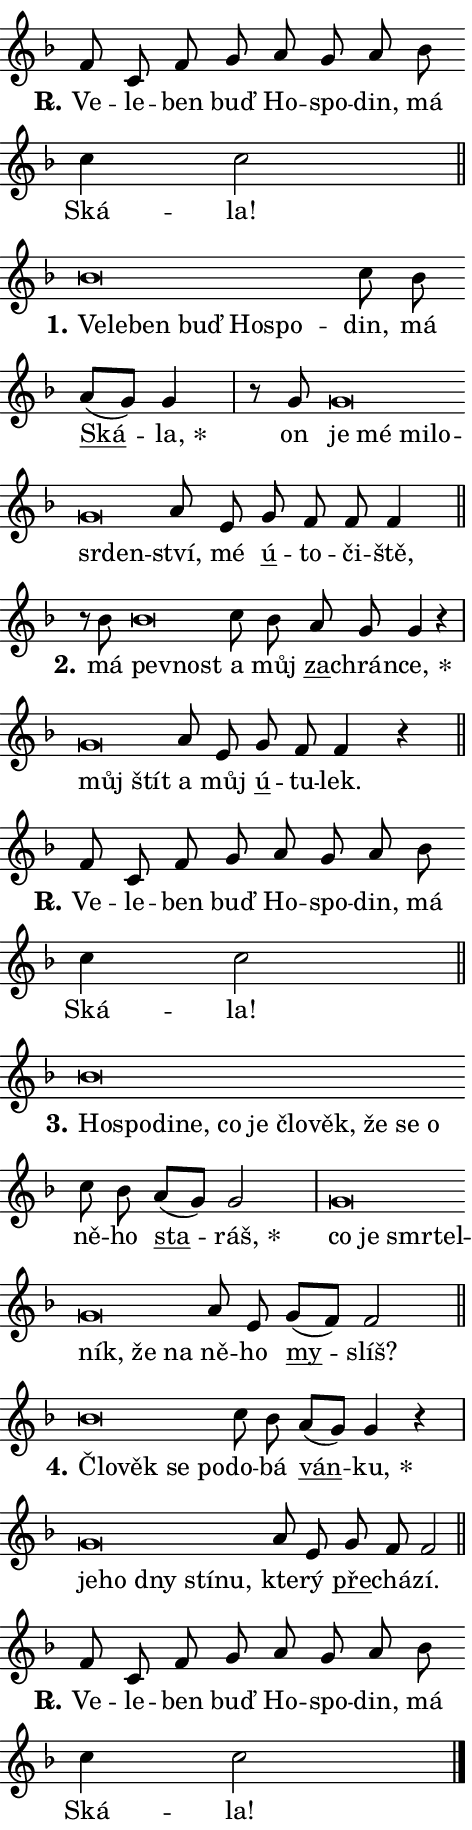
\version "2.24.0"
\header { tagline = "" }
\paper {
  indent = 0\cm
  top-margin = 0\cm
  right-margin = 0.13\cm % to fit lyric hyphens
  bottom-margin = 0\cm
  left-margin = 0\cm
  paper-width = 8\cm
  page-breaking = #ly:one-page-breaking
  system-system-spacing.basic-distance = #11
  score-system-spacing.basic-distance = #11
  ragged-last = ##f
}


%% Author: Thomas Morley
%% https://lists.gnu.org/archive/html/lilypond-user/2020-05/msg00002.html
#(define (line-position grob)
"Returns position of @var[grob} in current system:
   @code{'start}, if at first time-step
   @code{'end}, if at last time-step
   @code{'middle} otherwise
"
  (let* ((col (ly:item-get-column grob))
         (ln (ly:grob-object col 'left-neighbor))
         (rn (ly:grob-object col 'right-neighbor))
         (col-to-check-left (if (ly:grob? ln) ln col))
         (col-to-check-right (if (ly:grob? rn) rn col))
         (break-dir-left
           (and
             (ly:grob-property col-to-check-left 'non-musical #f)
             (ly:item-break-dir col-to-check-left)))
         (break-dir-right
           (and
             (ly:grob-property col-to-check-right 'non-musical #f)
             (ly:item-break-dir col-to-check-right))))
        (cond ((eqv? 1 break-dir-left) 'start)
              ((eqv? -1 break-dir-right) 'end)
              (else 'middle))))

#(define (tranparent-at-line-position vctor)
  (lambda (grob)
  "Relying on @code{line-position} select the relevant enry from @var{vctor}.
Used to determine transparency,"
    (case (line-position grob)
      ((end) (not (vector-ref vctor 0)))
      ((middle) (not (vector-ref vctor 1)))
      ((start) (not (vector-ref vctor 2))))))

noteHeadBreakVisibility =
#(define-music-function (break-visibility)(vector?)
"Makes @code{NoteHead}s transparent relying on @var{break-visibility}"
#{
  \override NoteHead.transparent =
    #(tranparent-at-line-position break-visibility)
#})

#(define delete-ledgers-for-transparent-note-heads
  (lambda (grob)
    "Reads whether a @code{NoteHead} is transparent.
If so this @code{NoteHead} is removed from @code{'note-heads} from
@var{grob}, which is supposed to be @code{LedgerLineSpanner}.
As a result ledgers are not printed for this @code{NoteHead}"
    (let* ((nhds-array (ly:grob-object grob 'note-heads))
           (nhds-list
             (if (ly:grob-array? nhds-array)
                 (ly:grob-array->list nhds-array)
                 '()))
           ;; Relies on the transparent-property being done before
           ;; Staff.LedgerLineSpanner.after-line-breaking is executed.
           ;; This is fragile ...
           (to-keep
             (remove
               (lambda (nhd)
                 (ly:grob-property nhd 'transparent #f))
               nhds-list)))
      ;; TODO find a better method to iterate over grob-arrays, similiar
      ;; to filter/remove etc for lists
      ;; For now rebuilt from scratch
      (set! (ly:grob-object grob 'note-heads)  '())
      (for-each
        (lambda (nhd)
          (ly:pointer-group-interface::add-grob grob 'note-heads nhd))
        to-keep))))

squashNotes = {
  \override NoteHead.X-extent = #'(-0.2 . 0.2)
  \override NoteHead.Y-extent = #'(-0.75 . 0)
  \override NoteHead.stencil =
    #(lambda (grob)
       (let ((pos (ly:grob-property grob 'staff-position)))
         (begin
           (if (< pos -7) (display "ERROR: Lower brevis then expected\n") (display ""))
           (if (<= pos -6) ly:text-interface::print ly:note-head::print))))
}
unSquashNotes = {
  \revert NoteHead.X-extent
  \revert NoteHead.Y-extent
  \revert NoteHead.stencil
}

hideNotes = \noteHeadBreakVisibility #begin-of-line-visible
unHideNotes = \noteHeadBreakVisibility #all-visible

% work-around for resetting accidentals
% https://lilypond.org/doc/v2.23/Documentation/notation/displaying-rhythms#unmetered-music
cadenzaMeasure = {
  \cadenzaOff
  \partial 1024 s1024
  \cadenzaOn
}

#(define-markup-command (accent layout props text) (markup?)
  "Underline accented syllable"
  (interpret-markup layout props
    #{\markup \override #'(offset . 4.3) \underline { #text }#}))

responsum = \markup \concat {
  "R" \hspace #-1.05 \path #0.1 #'((moveto 0 0.07) (lineto 0.9 0.8)) \hspace #0.05 "."
}

spaceSize = #0.6828661417322834 % exact space size for TeX Gyre Schola

\layout {
  \context {
    \Staff
    \remove "Time_signature_engraver"
    \override LedgerLineSpanner.after-line-breaking = #delete-ledgers-for-transparent-note-heads
  }
  \context {
    \Lyrics {
      \override LyricSpace.minimum-distance = \spaceSize
      \override LyricText.font-name = #"TeX Gyre Schola"
      \override LyricText.font-size = 1
      \override StanzaNumber.font-name = #"TeX Gyre Schola Bold"
      \override StanzaNumber.font-size = 1
    }
  }
  \context {
    \Score 
    \override NoteHead.text =
      #(lambda (grob) 
        (let ((pos (ly:grob-property grob 'staff-position)))
          #{\markup {
            \combine
              \halign #-0.55 \raise #(if (= pos -6) 0 0.5) \override #'(thickness . 2) \draw-line #'(3.2 . 0)
              \musicglyph "noteheads.sM1"
          }#}))
  }
}

% magnetic-lyrics.ily
%
%   written by
%     Jean Abou Samra <jean@abou-samra.fr>
%     Werner Lemberg <wl@gnu.org>
%
%   adapted by
%     Jiri Hon <jiri.hon@gmail.com>
%
% Version 2022-Apr-15

% https://www.mail-archive.com/lilypond-user@gnu.org/msg149350.html

#(define (Left_hyphen_pointer_engraver context)
   "Collect syllable-hyphen-syllable occurrences in lyrics and store
them in properties.  This engraver only looks to the left.  For
example, if the lyrics input is @code{foo -- bar}, it does the
following.

@itemize @bullet
@item
Set the @code{text} property of the @code{LyricHyphen} grob between
@q{foo} and @q{bar} to @code{foo}.

@item
Set the @code{left-hyphen} property of the @code{LyricText} grob with
text @q{foo} to the @code{LyricHyphen} grob between @q{foo} and
@q{bar}.
@end itemize

Use this auxiliary engraver in combination with the
@code{lyric-@/text::@/apply-@/magnetic-@/offset!} hook."
   (let ((hyphen #f)
         (text #f))
     (make-engraver
      (acknowledgers
       ((lyric-syllable-interface engraver grob source-engraver)
        (set! text grob)))
      (end-acknowledgers
       ((lyric-hyphen-interface engraver grob source-engraver)
        ;(when (not (grob::has-interface grob 'lyric-space-interface))
          (set! hyphen grob)));)
      ((stop-translation-timestep engraver)
       (when (and text hyphen)
         (ly:grob-set-object! text 'left-hyphen hyphen))
       (set! text #f)
       (set! hyphen #f)))))

#(define (lyric-text::apply-magnetic-offset! grob)
   "If the space between two syllables is less than the value in
property @code{LyricText@/.details@/.squash-threshold}, move the right
syllable to the left so that it gets concatenated with the left
syllable.

Use this function as a hook for
@code{LyricText@/.after-@/line-@/breaking} if the
@code{Left_@/hyphen_@/pointer_@/engraver} is active."
   (let ((hyphen (ly:grob-object grob 'left-hyphen #f)))
     (when hyphen
       (let ((left-text (ly:spanner-bound hyphen LEFT)))
         (when (grob::has-interface left-text 'lyric-syllable-interface)
           (let* ((common (ly:grob-common-refpoint grob left-text X))
                  (this-x-ext (ly:grob-extent grob common X))
                  (left-x-ext
                   (begin
                     ;; Trigger magnetism for left-text.
                     (ly:grob-property left-text 'after-line-breaking)
                     (ly:grob-extent left-text common X)))
                  ;; `delta` is the gap width between two syllables.
                  (delta (- (interval-start this-x-ext)
                            (interval-end left-x-ext)))
                  (details (ly:grob-property grob 'details))
                  (threshold (assoc-get 'squash-threshold details 0.2)))
             (when (< delta threshold)
               (let* (;; We have to manipulate the input text so that
                      ;; ligatures crossing syllable boundaries are not
                      ;; disabled.  For languages based on the Latin
                      ;; script this is essentially a beautification.
                      ;; However, for non-Western scripts it can be a
                      ;; necessity.
                      (lt (ly:grob-property left-text 'text))
                      (rt (ly:grob-property grob 'text))
                      (is-space (grob::has-interface hyphen 'lyric-space-interface))
                      (space (if is-space " " ""))
                      (extra-delta (if is-space spaceSize 0))
                      ;; Append new syllable.
                      (ltrt-space (if (and (string? lt) (string? rt))
                                (string-append lt space rt)
                                (make-concat-markup (list lt space rt))))
                      ;; Right-align `ltrt` to the right side.
                      (ltrt-space-markup (grob-interpret-markup
                               grob
                               (make-translate-markup
                                (cons (interval-length this-x-ext) 0)
                                (make-right-align-markup ltrt-space)))))
                 (begin
                   ;; Don't print `left-text`.
                   (ly:grob-set-property! left-text 'stencil #f)
                   ;; Set text and stencil (which holds all collected
                   ;; syllables so far) and shift it to the left.
                   (ly:grob-set-property! grob 'text ltrt-space)
                   (ly:grob-set-property! grob 'stencil ltrt-space-markup)
                   (ly:grob-translate-axis! grob (- (- delta extra-delta)) X))))))))))


#(define (lyric-hyphen::displace-bounds-first grob)
   ;; Make very sure this callback isn't triggered too early.
   (let ((left (ly:spanner-bound grob LEFT))
         (right (ly:spanner-bound grob RIGHT)))
     (ly:grob-property left 'after-line-breaking)
     (ly:grob-property right 'after-line-breaking)
     (ly:lyric-hyphen::print grob)))

squashThreshold = #0.4

\layout {
  \context {
    \Lyrics
    \consists #Left_hyphen_pointer_engraver
    \override LyricText.after-line-breaking =
      #lyric-text::apply-magnetic-offset!
    \override LyricHyphen.stencil = #lyric-hyphen::displace-bounds-first
    \override LyricText.details.squash-threshold = \squashThreshold
    \override LyricHyphen.minimum-distance = 0
    \override LyricHyphen.minimum-length = \squashThreshold
  }
}

squashText = \override LyricText.details.squash-threshold = 9999
unSquashText = \override LyricText.details.squash-threshold = \squashThreshold

leftText = \override LyricText.self-alignment-X = #LEFT
unLeftText = \revert LyricText.self-alignment-X

starOffset = #(lambda (grob) 
                (let ((x_offset (ly:self-alignment-interface::aligned-on-x-parent grob)))
                  (if (= x_offset 0) 0 (+ x_offset 1.2))))

star = #(define-music-function (syllable)(string?)
"Append star separator at the end of a syllable"
#{
  \once \override LyricText.X-offset = #starOffset
  \lyricmode { \markup {
    #syllable
    \override #'((font-name . "TeX Gyre Schola Bold")) \hspace #0.2 \lower #0.65 \larger "*"
  } }
#})

starAccent = #(define-music-function (syllable)(string?)
"Append star separator at the end of a syllable and make accent"
#{
  \once \override LyricText.X-offset = #starOffset
  \lyricmode { \markup {
    \accent #syllable
    \override #'((font-name . "TeX Gyre Schola Bold")) \hspace #0.2 \lower #0.65 \larger "*"
  } }
#})

breath = #(define-music-function (syllable)(string?)
"Append breathing indicator at the end of a syllable"
#{
  \lyricmode { \markup { #syllable "+" } }
#})

optionalBreath = #(define-music-function (syllable)(string?)
"Append optional breathing indicator at the end of a syllable"
#{
  \lyricmode { \markup { #syllable "(+)" } }
#})


\score {
    <<
        \new Voice = "melody" { \cadenzaOn \key f \major \relative { f'8 c f g \bar "" a g a bes \bar "" c4 c2 \cadenzaMeasure \bar "||" \break } }
        \new Lyrics \lyricsto "melody" { \lyricmode { \set stanza = \responsum
Ve -- le -- ben buď Ho -- spo -- din, má Ská -- la! } }
    >>
    \layout {}
}

\score {
    <<
        \new Voice = "melody" { \cadenzaOn \key f \major \relative { \squashNotes bes'\breve*1/16 \hideNotes \breve*1/16 \bar "" \breve*1/16 \bar "" \breve*1/16 \bar "" \breve*1/16 \breve*1/16 \bar "" \unHideNotes \unSquashNotes c8 bes \bar "" a[( g)] g4 \cadenzaMeasure \bar "|" r8 g8 \squashNotes g\breve*1/16 \hideNotes \breve*1/16 \bar "" \breve*1/16 \bar "" \breve*1/16 \bar "" \breve*1/16 \breve*1/16 \bar "" \unHideNotes \unSquashNotes a8 e \bar "" g f f f4 \cadenzaMeasure \bar "||" \break } }
        \new Lyrics \lyricsto "melody" { \lyricmode { \set stanza = "1."
\leftText Ve -- \squashText le -- ben buď Ho -- spo -- \unLeftText \unSquashText din, má \markup \accent Ská -- \star la, on \leftText je \squashText mé mi -- lo -- sr -- den -- \unLeftText \unSquashText ství, mé \markup \accent ú -- to -- či -- ště, } }
    >>
    \layout {}
}

\score {
    <<
        \new Voice = "melody" { \cadenzaOn \key f \major \relative { r8 bes'8 \squashNotes bes\breve*1/16 \hideNotes \breve*1/16 \bar "" \unHideNotes \unSquashNotes c8 bes \bar "" a g g4 r \cadenzaMeasure \bar "|" \squashNotes g\breve*1/16 \hideNotes \breve*1/16 \bar "" \unHideNotes \unSquashNotes a8 e \bar "" g f f4 r \cadenzaMeasure \bar "||" \break } }
        \new Lyrics \lyricsto "melody" { \lyricmode { \set stanza = "2."
má \leftText pev -- \squashText nost \unLeftText \unSquashText a můj \markup \accent za -- chrán -- \star ce, \leftText můj \squashText štít \unLeftText \unSquashText a můj \markup \accent ú -- tu -- lek. } }
    >>
    \layout {}
}

\score {
    <<
        \new Voice = "melody" { \cadenzaOn \key f \major \relative { f'8 c f g \bar "" a g a bes \bar "" c4 c2 \cadenzaMeasure \bar "||" \break } }
        \new Lyrics \lyricsto "melody" { \lyricmode { \set stanza = \responsum
Ve -- le -- ben buď Ho -- spo -- din, má Ská -- la! } }
    >>
    \layout {}
}

\score {
    <<
        \new Voice = "melody" { \cadenzaOn \key f \major \relative { \squashNotes bes'\breve*1/16 \hideNotes \breve*1/16 \bar "" \breve*1/16 \bar "" \breve*1/16 \bar "" \breve*1/16 \bar "" \breve*1/16 \bar "" \breve*1/16 \bar "" \breve*1/16 \bar "" \breve*1/16 \bar "" \breve*1/16 \breve*1/16 \bar "" \unHideNotes \unSquashNotes c8 bes \bar "" a[( g)] g2 \cadenzaMeasure \bar "|" \squashNotes g\breve*1/16 \hideNotes \breve*1/16 \bar "" \breve*1/16 \bar "" \breve*1/16 \bar "" \breve*1/16 \bar "" \breve*1/16 \breve*1/16 \bar "" \unHideNotes \unSquashNotes a8 e \bar "" g[( f)] f2 \cadenzaMeasure \bar "||" \break } }
        \new Lyrics \lyricsto "melody" { \lyricmode { \set stanza = "3."
\leftText Ho -- \squashText spo -- di -- ne, co je člo -- věk, že se o \unLeftText \unSquashText ně -- ho \markup \accent sta -- \star ráš, \leftText co \squashText je smr -- tel -- ník, že na \unLeftText \unSquashText ně -- ho \markup \accent my -- slíš? } }
    >>
    \layout {}
}

\score {
    <<
        \new Voice = "melody" { \cadenzaOn \key f \major \relative { \squashNotes bes'\breve*1/16 \hideNotes \breve*1/16 \bar "" \breve*1/16 \breve*1/16 \bar "" \unHideNotes \unSquashNotes c8 bes \bar "" a[( g)] g4 r \cadenzaMeasure \bar "|" \squashNotes g\breve*1/16 \hideNotes \breve*1/16 \bar "" \breve*1/16 \bar "" \breve*1/16 \breve*1/16 \bar "" \unHideNotes \unSquashNotes a8 e \bar "" g f f2 \cadenzaMeasure \bar "||" \break } }
        \new Lyrics \lyricsto "melody" { \lyricmode { \set stanza = "4."
\leftText Člo -- \squashText věk se po -- \unLeftText \unSquashText do -- bá \markup \accent ván -- \star ku, \leftText je -- \squashText ho dny stí -- nu, \unLeftText \unSquashText kte -- rý \markup \accent pře -- chá -- zí. } }
    >>
    \layout {}
}

\score {
    <<
        \new Voice = "melody" { \cadenzaOn \key f \major \relative { f'8 c f g \bar "" a g a bes \bar "" c4 c2 \cadenzaMeasure \bar "||" \break } \bar "|." }
        \new Lyrics \lyricsto "melody" { \lyricmode { \set stanza = \responsum
Ve -- le -- ben buď Ho -- spo -- din, má Ská -- la! } }
    >>
    \layout {}
}
